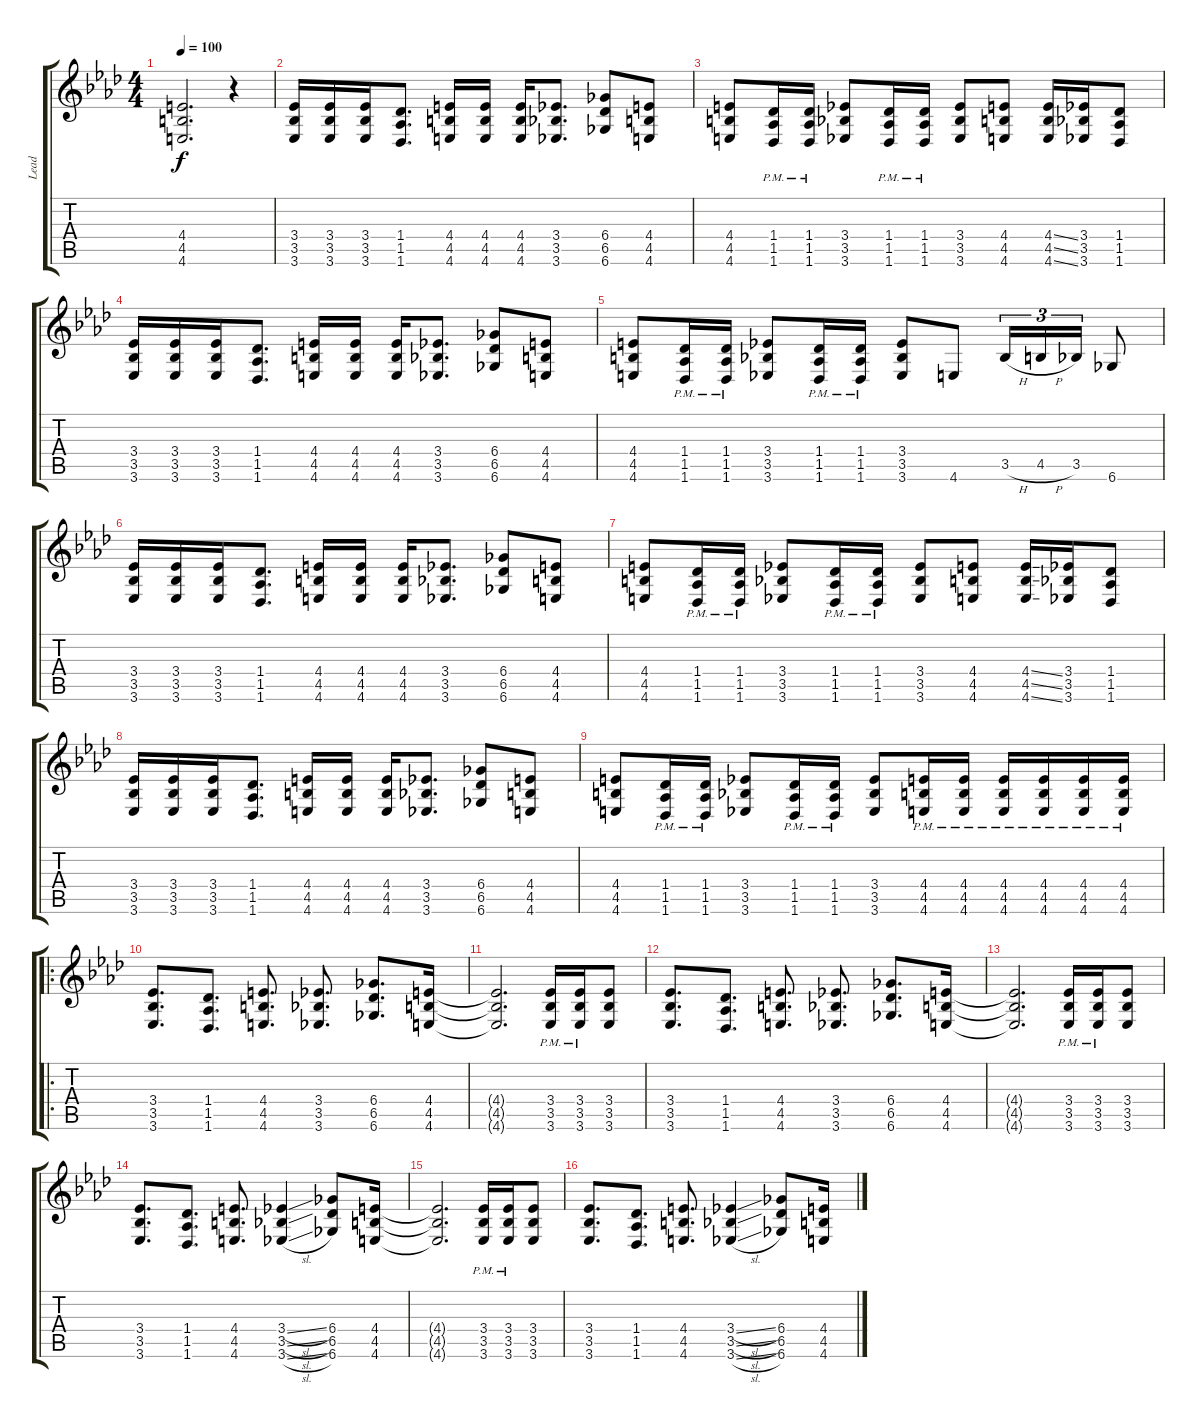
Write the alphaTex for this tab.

\track ("Lead" "Lead") {instrument distortionguitar}
\staff {score tabs}
\tuning (D4 A3 F3 C3 G2 C2) {hide}
\ts (4 4)
\tempo 100
\clef g2
\ks ab
(4.4{t} 4.5{t} 4.6{t}).2{d dy f} r.4 |
(3.4 3.5 3.6).16 (3.4 3.5 3.6).16 (3.4 3.5 3.6).16 (1.4 1.5 1.6).8{d} (4.4 4.5 4.6).16 (4.4 4.5 4.6).16 (4.4 4.5 4.6).16 (3.4 3.5 3.6).8{d} (6.4 6.5 6.6).8 (4.4 4.5 4.6).8 |
(4.4 4.5 4.6).8 (1.4{pm} 1.5{pm} 1.6{pm}).16 (1.4{pm} 1.5{pm} 1.6{pm}).16 (3.4 3.5 3.6).8 (1.4{pm} 1.5{pm} 1.6{pm}).16 (1.4{pm} 1.5{pm} 1.6{pm}).16 (3.4 3.5 3.6).8 (4.4 4.5 4.6).8 (4.4{ss} 4.5{ss} 4.6{ss}).16 (3.4 3.5 3.6).16 (1.4 1.5 1.6).8 |
(3.4 3.5 3.6).16 (3.4 3.5 3.6).16 (3.4 3.5 3.6).16 (1.4 1.5 1.6).8{d} (4.4 4.5 4.6).16 (4.4 4.5 4.6).16 (4.4 4.5 4.6).16 (3.4 3.5 3.6).8{d} (6.4 6.5 6.6).8 (4.4 4.5 4.6).8 |
(4.4 4.5 4.6).8 (1.4{pm} 1.5{pm} 1.6{pm}).16 (1.4{pm} 1.5{pm} 1.6{pm}).16 (3.4 3.5 3.6).8 (1.4{pm} 1.5{pm} 1.6{pm}).16 (1.4{pm} 1.5{pm} 1.6{pm}).16 (3.4 3.5 3.6).8 4.6.8 3.5{h}.16{tu (3 2)} 4.5{h}.16{tu (3 2)} 3.5.16{tu (3 2)} 6.6.8 |
(3.4 3.5 3.6).16 (3.4 3.5 3.6).16 (3.4 3.5 3.6).16 (1.4 1.5 1.6).8{d} (4.4 4.5 4.6).16 (4.4 4.5 4.6).16 (4.4 4.5 4.6).16 (3.4 3.5 3.6).8{d} (6.4 6.5 6.6).8 (4.4 4.5 4.6).8 |
(4.4 4.5 4.6).8 (1.4{pm} 1.5{pm} 1.6{pm}).16 (1.4{pm} 1.5{pm} 1.6{pm}).16 (3.4 3.5 3.6).8 (1.4{pm} 1.5{pm} 1.6{pm}).16 (1.4{pm} 1.5{pm} 1.6{pm}).16 (3.4 3.5 3.6).8 (4.4 4.5 4.6).8 (4.4{ss} 4.5{ss} 4.6{ss}).16 (3.4 3.5 3.6).16 (1.4 1.5 1.6).8 |
(3.4 3.5 3.6).16 (3.4 3.5 3.6).16 (3.4 3.5 3.6).16 (1.4 1.5 1.6).8{d} (4.4 4.5 4.6).16 (4.4 4.5 4.6).16 (4.4 4.5 4.6).16 (3.4 3.5 3.6).8{d} (6.4 6.5 6.6).8 (4.4 4.5 4.6).8 |
(4.4 4.5 4.6).8 (1.4{pm} 1.5{pm} 1.6{pm}).16 (1.4{pm} 1.5{pm} 1.6{pm}).16 (3.4 3.5 3.6).8 (1.4{pm} 1.5{pm} 1.6{pm}).16 (1.4{pm} 1.5{pm} 1.6{pm}).16 (3.4 3.5 3.6).8 (4.4{pm} 4.5{pm} 4.6{pm}).16 (4.4{pm} 4.5{pm} 4.6{pm}).16 (4.4{pm} 4.5{pm} 4.6{pm}).16 (4.4{pm} 4.5{pm} 4.6{pm}).16 (4.4{pm} 4.5{pm} 4.6{pm}).16 (4.4{pm} 4.5{pm} 4.6{pm}).16 |
\ro
(3.4 3.5 3.6).8{d} (1.4 1.5 1.6).8{d} (4.4 4.5 4.6).8{d} (3.4 3.5 3.6).8{d} (6.4 6.5 6.6).8{d} (4.4 4.5 4.6).16 |
(4.4{t} 4.5{t} 4.6{t}).2{d} (3.4{pm} 3.5{pm} 3.6{pm}).16 (3.4{pm} 3.5{pm} 3.6{pm}).16 (3.4 3.5 3.6).8 |
(3.4 3.5 3.6).8{d} (1.4 1.5 1.6).8{d} (4.4 4.5 4.6).8{d} (3.4 3.5 3.6).8{d} (6.4 6.5 6.6).8{d} (4.4 4.5 4.6).16 |
(4.4{t} 4.5{t} 4.6{t}).2{d} (3.4{pm} 3.5{pm} 3.6{pm}).16 (3.4{pm} 3.5{pm} 3.6{pm}).16 (3.4 3.5 3.6).8 |
(3.4 3.5 3.6).8{d} (1.4 1.5 1.6).8{d} (4.4 4.5 4.6).8{d} (3.4{sl} 3.5{sl} 3.6{sl}).4 (6.4 6.5 6.6).8 (4.4 4.5 4.6).16 |
(4.4{t} 4.5{t} 4.6{t}).2{d} (3.4{pm} 3.5{pm} 3.6{pm}).16 (3.4{pm} 3.5{pm} 3.6{pm}).16 (3.4 3.5 3.6).8 |
(3.4 3.5 3.6).8{d} (1.4 1.5 1.6).8{d} (4.4 4.5 4.6).8{d} (3.4{sl} 3.5{sl} 3.6{sl}).4 (6.4 6.5 6.6).8 (4.4 4.5 4.6).16
